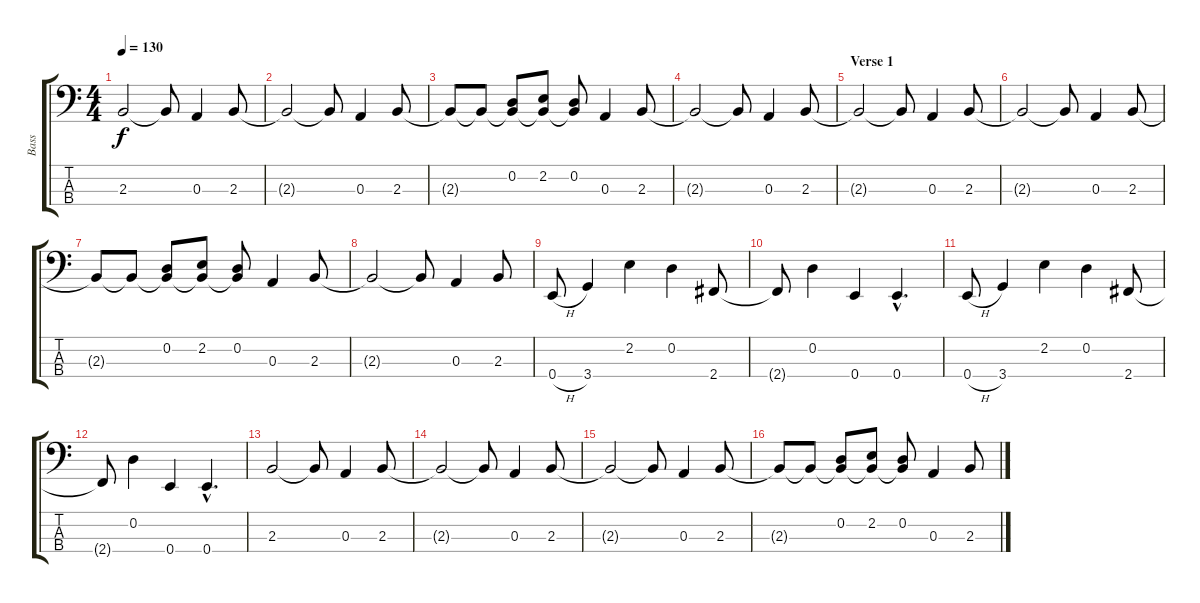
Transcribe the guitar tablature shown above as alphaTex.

\track ("Bass" "Bass") {instrument electricbassfinger}
\staff {score tabs}
\tuning (G2 D2 A1 E1) {hide}
\ts (4 4)
\tempo 130
\clef f4
\ks c
2.3{t}.2{dy f} 2.3{t}.8 0.3.4 2.3.8 |
2.3{t}.2 2.3{t}.8 0.3.4 2.3.8 |
2.3{t}.8 2.3{t}.8 (0.2 2.3{t}).8 (2.2 2.3{t}).8 (0.2 2.3{t}).8 0.3.4 2.3.8 |
2.3{t}.2 2.3{t}.8 0.3.4 2.3.8 |
\section ("" "Verse 1")
2.3{t}.2 2.3{t}.8 0.3.4 2.3.8 |
2.3{t}.2 2.3{t}.8 0.3.4 2.3.8 |
2.3{t}.8 2.3{t}.8 (0.2 2.3{t}).8 (2.2 2.3{t}).8 (0.2 2.3{t}).8 0.3.4 2.3.8 |
2.3{t}.2 2.3{t}.8 0.3.4 2.3.8 |
0.4{h}.8 3.4.4 2.2.4 0.2.4 2.4.8 |
2.4{t}.8 0.2.4 0.4.4 0.4{hac}.4{d} |
0.4{h}.8 3.4.4 2.2.4 0.2.4 2.4.8 |
2.4{t}.8 0.2.4 0.4.4 0.4{hac}.4{d} |
2.3.2 2.3{t}.8 0.3.4 2.3.8 |
2.3{t}.2 2.3{t}.8 0.3.4 2.3.8 |
2.3{t}.2 2.3{t}.8 0.3.4 2.3.8 |
2.3{t}.8 2.3{t}.8 (0.2 2.3{t}).8 (2.2 2.3{t}).8 (0.2 2.3{t}).8 0.3.4 2.3.8
